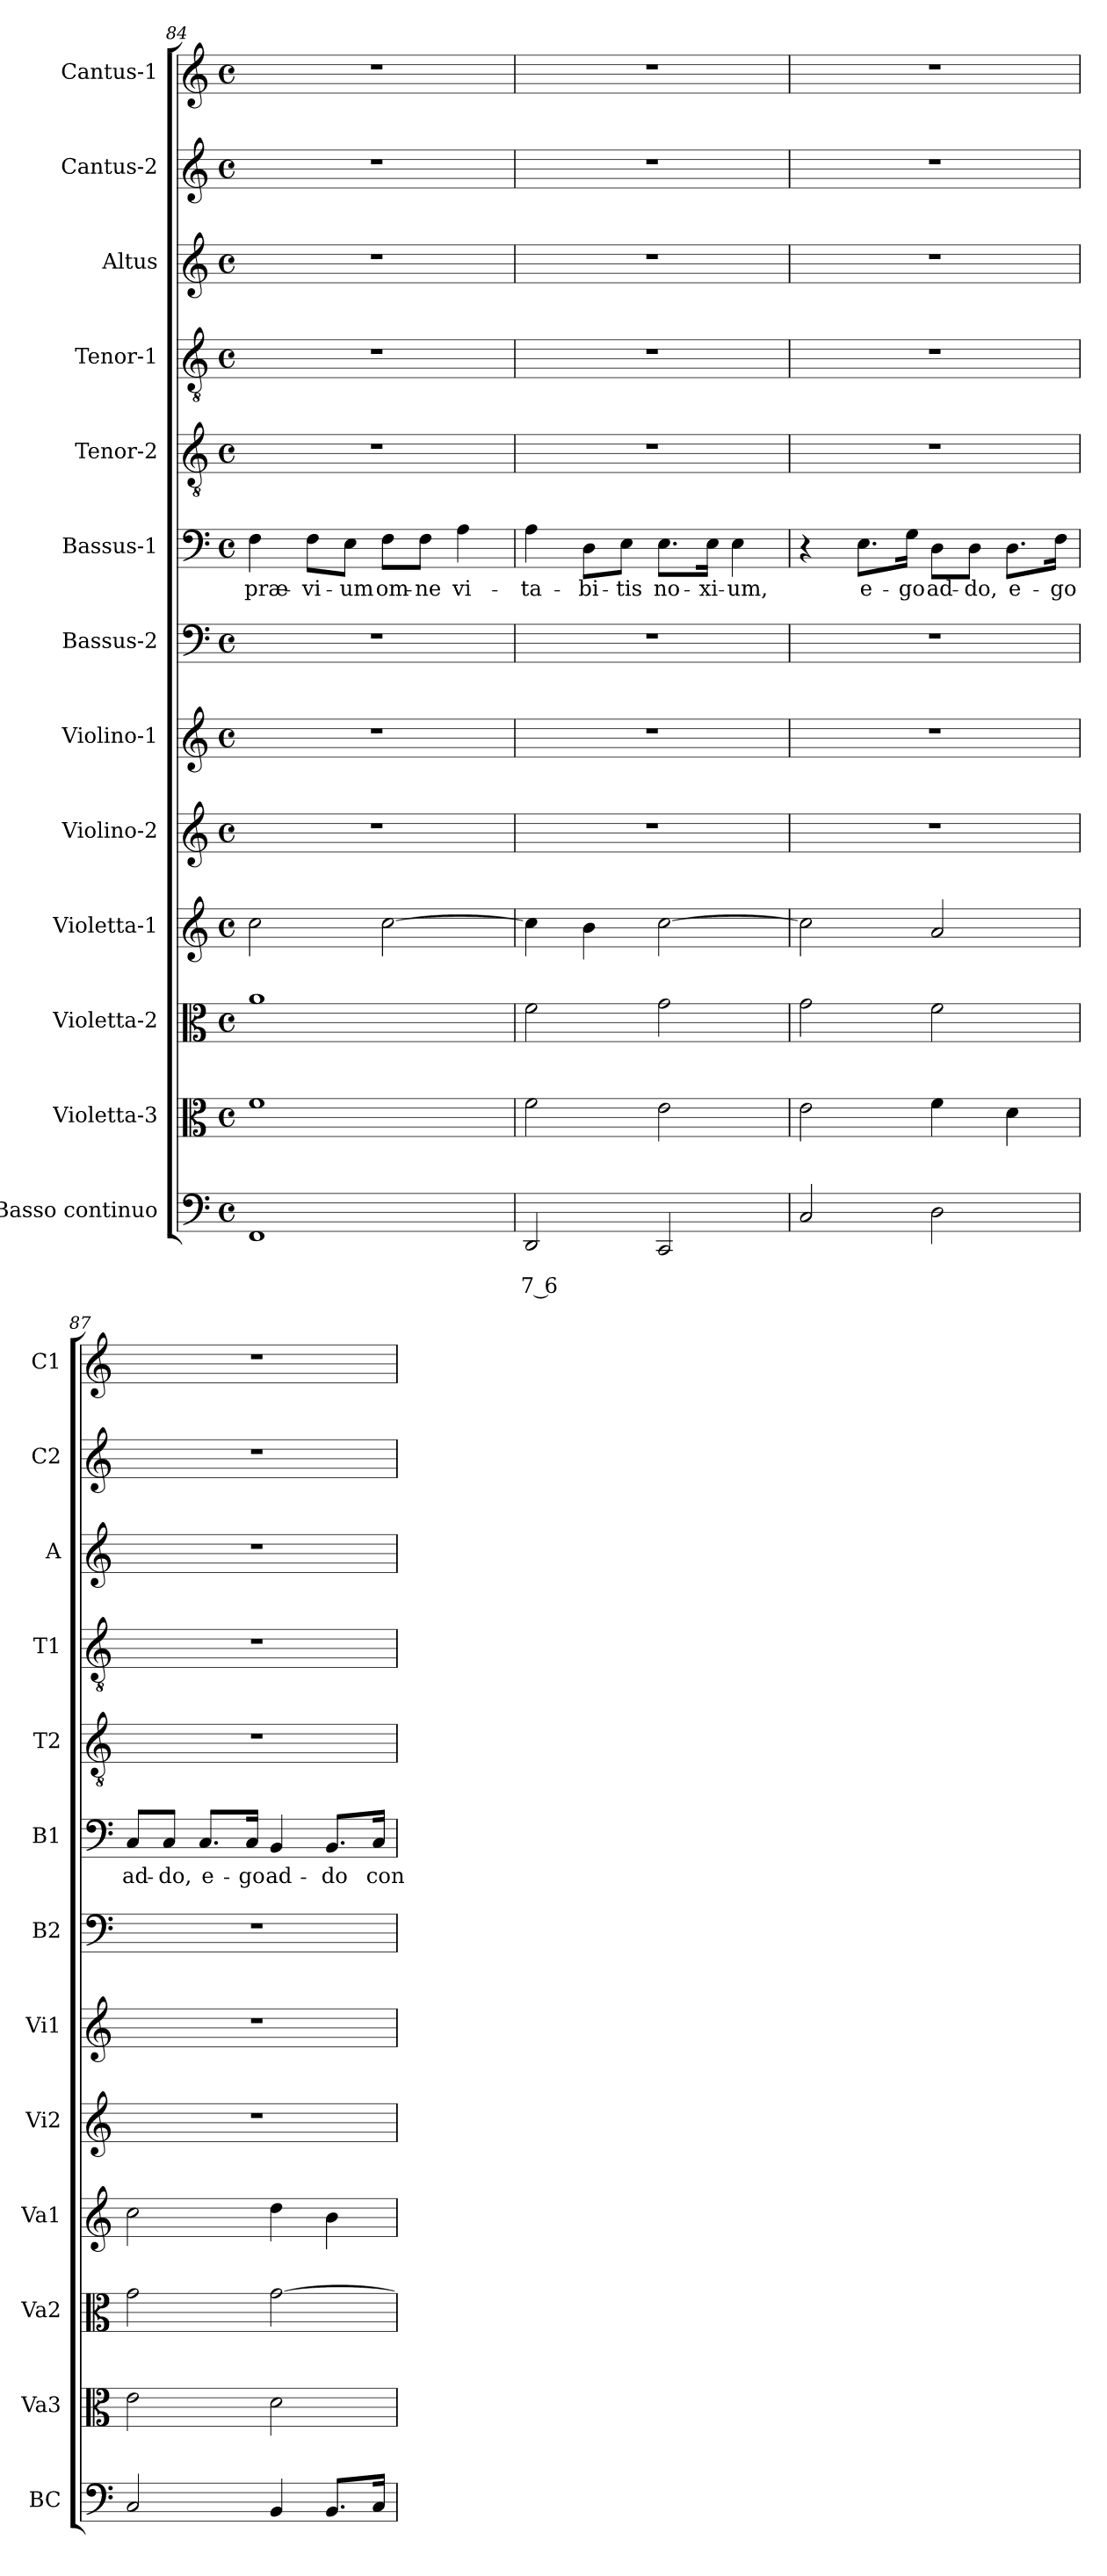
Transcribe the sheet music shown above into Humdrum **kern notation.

**kern	**text	**text	**kern	**kern	**kern	**kern	**kern	**kern	**kern	**text	**kern	**kern	**kern	**kern	**kern
*part13	*part13	*part13	*part12	*part11	*part10	*part9	*part8	*part7	*part6	*part6	*part5	*part4	*part3	*part2	*part1
*staff13	*staff13	*staff13	*staff12	*staff11	*staff10	*staff9	*staff8	*staff7	*staff6	*staff6	*staff5	*staff4	*staff3	*staff2	*staff1
*I"Basso continuo	*	*	*I"Violetta-3	*I"Violetta-2	*I"Violetta-1	*I"Violino-2	*I"Violino-1	*I"Bassus-2	*I"Bassus-1	*	*I"Tenor-2	*I"Tenor-1	*I"Altus	*I"Cantus-2	*I"Cantus-1
*I'BC	*	*	*I'Va3	*I'Va2	*I'Va1	*I'Vi2	*I'Vi1	*I'B2	*I'B1	*	*I'T2	*I'T1	*I'A	*I'C2	*I'C1
*clefF4	*	*	*clefC3	*clefC3	*clefG2	*clefG2	*clefG2	*clefF4	*clefF4	*	*clefGv2	*clefGv2	*clefG2	*clefG2	*clefG2
*k[]	*	*	*k[]	*k[]	*k[]	*k[]	*k[]	*k[]	*k[]	*	*k[]	*k[]	*k[]	*k[]	*k[]
*C:	*	*	*C:	*C:	*C:	*C:	*C:	*C:	*C:	*	*C:	*C:	*C:	*C:	*C:
*M4/4	*	*	*M4/4	*M4/4	*M4/4	*M4/4	*M4/4	*M4/4	*M4/4	*	*M4/4	*M4/4	*M4/4	*M4/4	*M4/4
*met(c)	*	*	*met(c)	*met(c)	*met(c)	*met(c)	*met(c)	*met(c)	*met(c)	*	*met(c)	*met(c)	*met(c)	*met(c)	*met(c)
=84	=84	=84	=84	=84	=84	=84	=84	=84	=84	=84	=84	=84	=84	=84	=84
!	!	!	!	!	!	!	!	!	!	!LO:LY:b	!	!	!	!	!
1FF	.	.	1f	1a	2cc\	1r	1r	1r	4F\	præ-	1r	1r	1r	1r	1r
!	!	!	!	!	!	!	!	!	!	!LO:LY:b	!	!	!	!	!
.	.	.	.	.	.	.	.	.	8F\L	-vi-	.	.	.	.	.
!	!	!	!	!	!	!	!	!	!	!LO:LY:b	!	!	!	!	!
.	.	.	.	.	.	.	.	.	8E\J	-um	.	.	.	.	.
!	!	!	!	!	!	!	!	!	!	!LO:LY:b	!	!	!	!	!
.	.	.	.	.	[2cc\	.	.	.	8F\L	om-	.	.	.	.	.
!	!	!	!	!	!	!	!	!	!	!LO:LY:b	!	!	!	!	!
.	.	.	.	.	.	.	.	.	8F\J	-ne	.	.	.	.	.
!	!	!	!	!	!	!	!	!	!	!LO:LY:b	!	!	!	!	!
.	.	.	.	.	.	.	.	.	4A\	vi-	.	.	.	.	.
=85	=85	=85	=85	=85	=85	=85	=85	=85	=85	=85	=85	=85	=85	=85	=85
!	!	!LO:LY:b	!	!	!	!	!	!	!	!LO:LY:b	!	!	!	!	!
2DD/	.	7 6	2f\	2f\	4cc\]	1r	1r	1r	4A\	-ta-	1r	1r	1r	1r	1r
!	!	!	!	!	!	!	!	!	!	!LO:LY:b	!	!	!	!	!
.	.	.	.	.	4b\	.	.	.	8D\L	-bi-	.	.	.	.	.
!	!	!	!	!	!	!	!	!	!	!LO:LY:b	!	!	!	!	!
.	.	.	.	.	.	.	.	.	8E\J	-tis	.	.	.	.	.
!	!	!	!	!	!	!	!	!	!	!LO:LY:b	!	!	!	!	!
2CC/	.	.	2e\	2g\	[2cc\	.	.	.	8.E\L	no-	.	.	.	.	.
!	!	!	!	!	!	!	!	!	!	!LO:LY:b	!	!	!	!	!
.	.	.	.	.	.	.	.	.	16E\Jk	-xi-	.	.	.	.	.
!	!	!	!	!	!	!	!	!	!	!LO:LY:b	!	!	!	!	!
.	.	.	.	.	.	.	.	.	4E\	-um,	.	.	.	.	.
=86	=86	=86	=86	=86	=86	=86	=86	=86	=86	=86	=86	=86	=86	=86	=86
2C/	.	.	2e\	2g\	2cc\]	1r	1r	1r	4r	.	1r	1r	1r	1r	1r
!	!	!	!	!	!	!	!	!	!	!LO:LY:b	!	!	!	!	!
.	.	.	.	.	.	.	.	.	8.E\L	e-	.	.	.	.	.
!	!	!	!	!	!	!	!	!	!	!LO:LY:b	!	!	!	!	!
.	.	.	.	.	.	.	.	.	16G\Jk	-go	.	.	.	.	.
!	!	!	!	!	!	!	!	!	!	!LO:LY:b	!	!	!	!	!
2D\	.	.	4f\	2f\	2a/	.	.	.	8D\L	ad-	.	.	.	.	.
!	!	!	!	!	!	!	!	!	!	!LO:LY:b	!	!	!	!	!
.	.	.	.	.	.	.	.	.	8D\J	-do,	.	.	.	.	.
!	!	!	!	!	!	!	!	!	!	!LO:LY:b	!	!	!	!	!
.	.	.	4d\	.	.	.	.	.	8.D\L	e-	.	.	.	.	.
!	!	!	!	!	!	!	!	!	!	!LO:LY:b	!	!	!	!	!
.	.	.	.	.	.	.	.	.	16F\Jk	-go	.	.	.	.	.
!!LO:LB:g=z
=87	=87	=87	=87	=87	=87	=87	=87	=87	=87	=87	=87	=87	=87	=87	=87
!	!	!	!	!	!	!	!	!	!	!LO:LY:b	!	!	!	!	!
2C/	.	.	2e\	2g\	2cc\	1r	1r	1r	8C/L	ad-	1r	1r	1r	1r	1r
!	!	!	!	!	!	!	!	!	!	!LO:LY:b	!	!	!	!	!
.	.	.	.	.	.	.	.	.	8C/J	-do,	.	.	.	.	.
!	!	!	!	!	!	!	!	!	!	!LO:LY:b	!	!	!	!	!
.	.	.	.	.	.	.	.	.	8.C/L	e-	.	.	.	.	.
!	!	!	!	!	!	!	!	!	!	!LO:LY:b	!	!	!	!	!
.	.	.	.	.	.	.	.	.	16C/Jk	-go	.	.	.	.	.
!	!	!	!	!	!	!	!	!	!	!LO:LY:b	!	!	!	!	!
4BB/	.	.	2d\	[2g\	4dd\	.	.	.	4BB/	ad-	.	.	.	.	.
!	!	!	!	!	!	!	!	!	!	!LO:LY:b	!	!	!	!	!
8.BB/L	.	.	.	.	4b\	.	.	.	8.BB/L	-do	.	.	.	.	.
!	!	!	!	!	!	!	!	!	!	!LO:LY:b	!	!	!	!	!
16C/Jk	.	.	.	.	.	.	.	.	16C/Jk	con-	.	.	.	.	.
=	=	=	=	=	=	=	=	=	=	=	=	=	=	=	=
*-	*-	*-	*-	*-	*-	*-	*-	*-	*-	*-	*-	*-	*-	*-	*-
